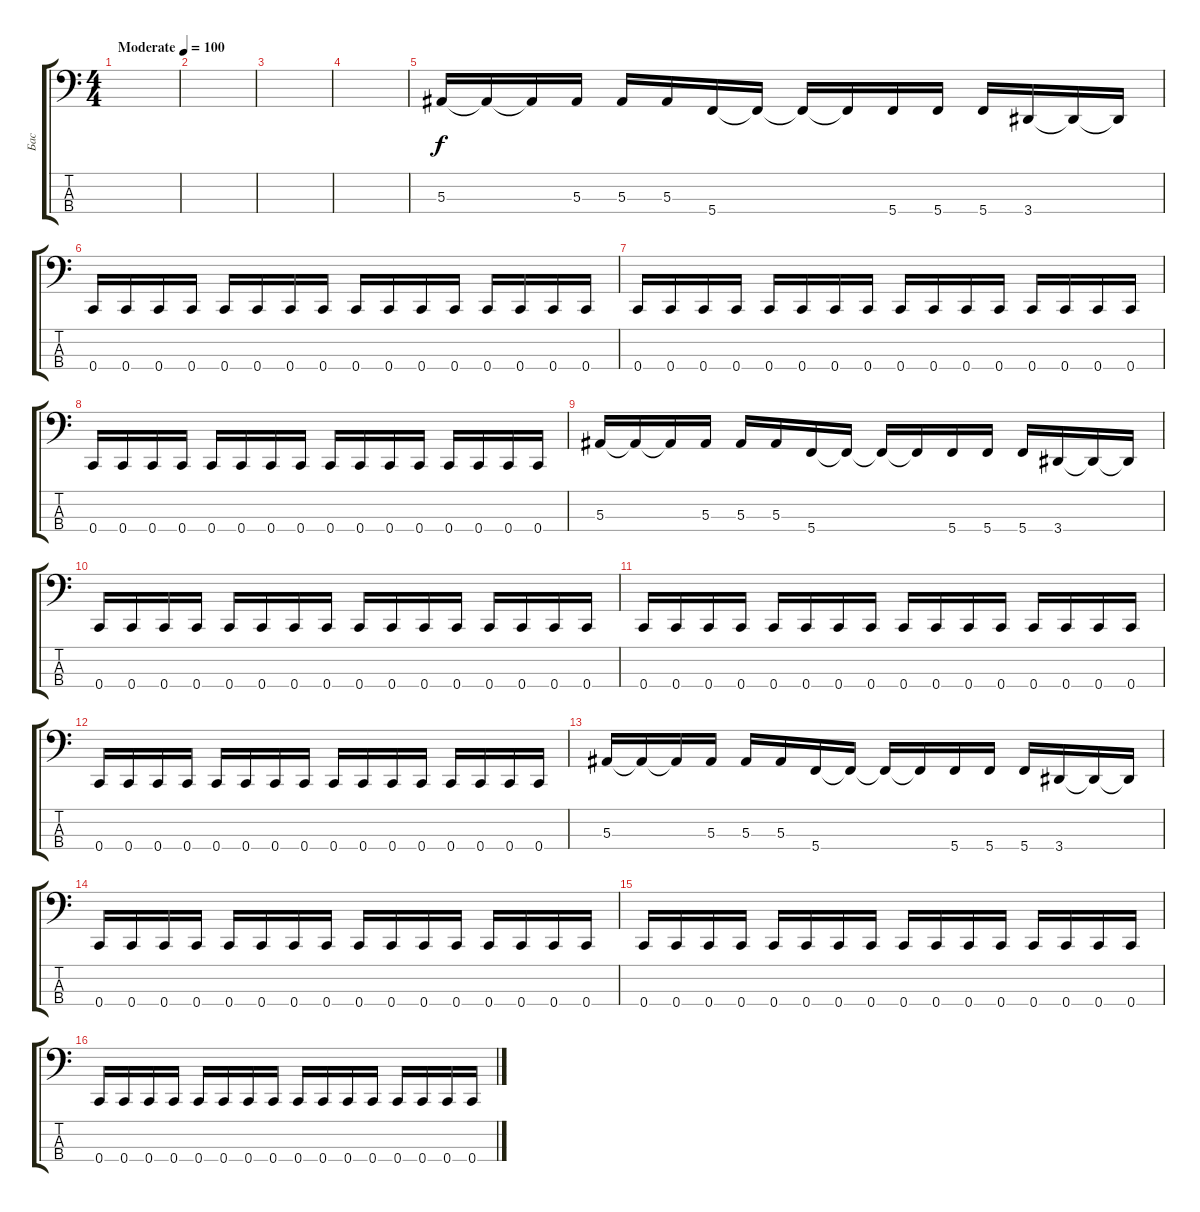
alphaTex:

\track ("Бас" "Бас") {instrument electricbassfinger}
\staff {score tabs}
\tuning (Eb2 Bb1 F1 C1) {hide}
\ts (4 4)
\tempo (100 "Moderate")
\clef f4
\ks c
|
|
|
|
5.3.16 5.3{t}.16 5.3{t}.16 5.3.16 5.3.16 5.3.16 5.4.16 5.4{t}.16 5.4{t}.16 5.4{t}.16 5.4.16 5.4.16 5.4.16 3.4.16 3.4{t}.16 3.4{t}.16 |
0.4.16 0.4.16 0.4.16 0.4.16 0.4.16 0.4.16 0.4.16 0.4.16 0.4.16 0.4.16 0.4.16 0.4.16 0.4.16 0.4.16 0.4.16 0.4.16 |
0.4.16 0.4.16 0.4.16 0.4.16 0.4.16 0.4.16 0.4.16 0.4.16 0.4.16 0.4.16 0.4.16 0.4.16 0.4.16 0.4.16 0.4.16 0.4.16 |
0.4.16 0.4.16 0.4.16 0.4.16 0.4.16 0.4.16 0.4.16 0.4.16 0.4.16 0.4.16 0.4.16 0.4.16 0.4.16 0.4.16 0.4.16 0.4.16 |
5.3.16 5.3{t}.16 5.3{t}.16 5.3.16 5.3.16 5.3.16 5.4.16 5.4{t}.16 5.4{t}.16 5.4{t}.16 5.4.16 5.4.16 5.4.16 3.4.16 3.4{t}.16 3.4{t}.16 |
0.4.16 0.4.16 0.4.16 0.4.16 0.4.16 0.4.16 0.4.16 0.4.16 0.4.16 0.4.16 0.4.16 0.4.16 0.4.16 0.4.16 0.4.16 0.4.16 |
0.4.16 0.4.16 0.4.16 0.4.16 0.4.16 0.4.16 0.4.16 0.4.16 0.4.16 0.4.16 0.4.16 0.4.16 0.4.16 0.4.16 0.4.16 0.4.16 |
0.4.16 0.4.16 0.4.16 0.4.16 0.4.16 0.4.16 0.4.16 0.4.16 0.4.16 0.4.16 0.4.16 0.4.16 0.4.16 0.4.16 0.4.16 0.4.16 |
5.3.16 5.3{t}.16 5.3{t}.16 5.3.16 5.3.16 5.3.16 5.4.16 5.4{t}.16 5.4{t}.16 5.4{t}.16 5.4.16 5.4.16 5.4.16 3.4.16 3.4{t}.16 3.4{t}.16 |
0.4.16 0.4.16 0.4.16 0.4.16 0.4.16 0.4.16 0.4.16 0.4.16 0.4.16 0.4.16 0.4.16 0.4.16 0.4.16 0.4.16 0.4.16 0.4.16 |
0.4.16 0.4.16 0.4.16 0.4.16 0.4.16 0.4.16 0.4.16 0.4.16 0.4.16 0.4.16 0.4.16 0.4.16 0.4.16 0.4.16 0.4.16 0.4.16 |
0.4.16 0.4.16 0.4.16 0.4.16 0.4.16 0.4.16 0.4.16 0.4.16 0.4.16 0.4.16 0.4.16 0.4.16 0.4.16 0.4.16 0.4.16 0.4.16
